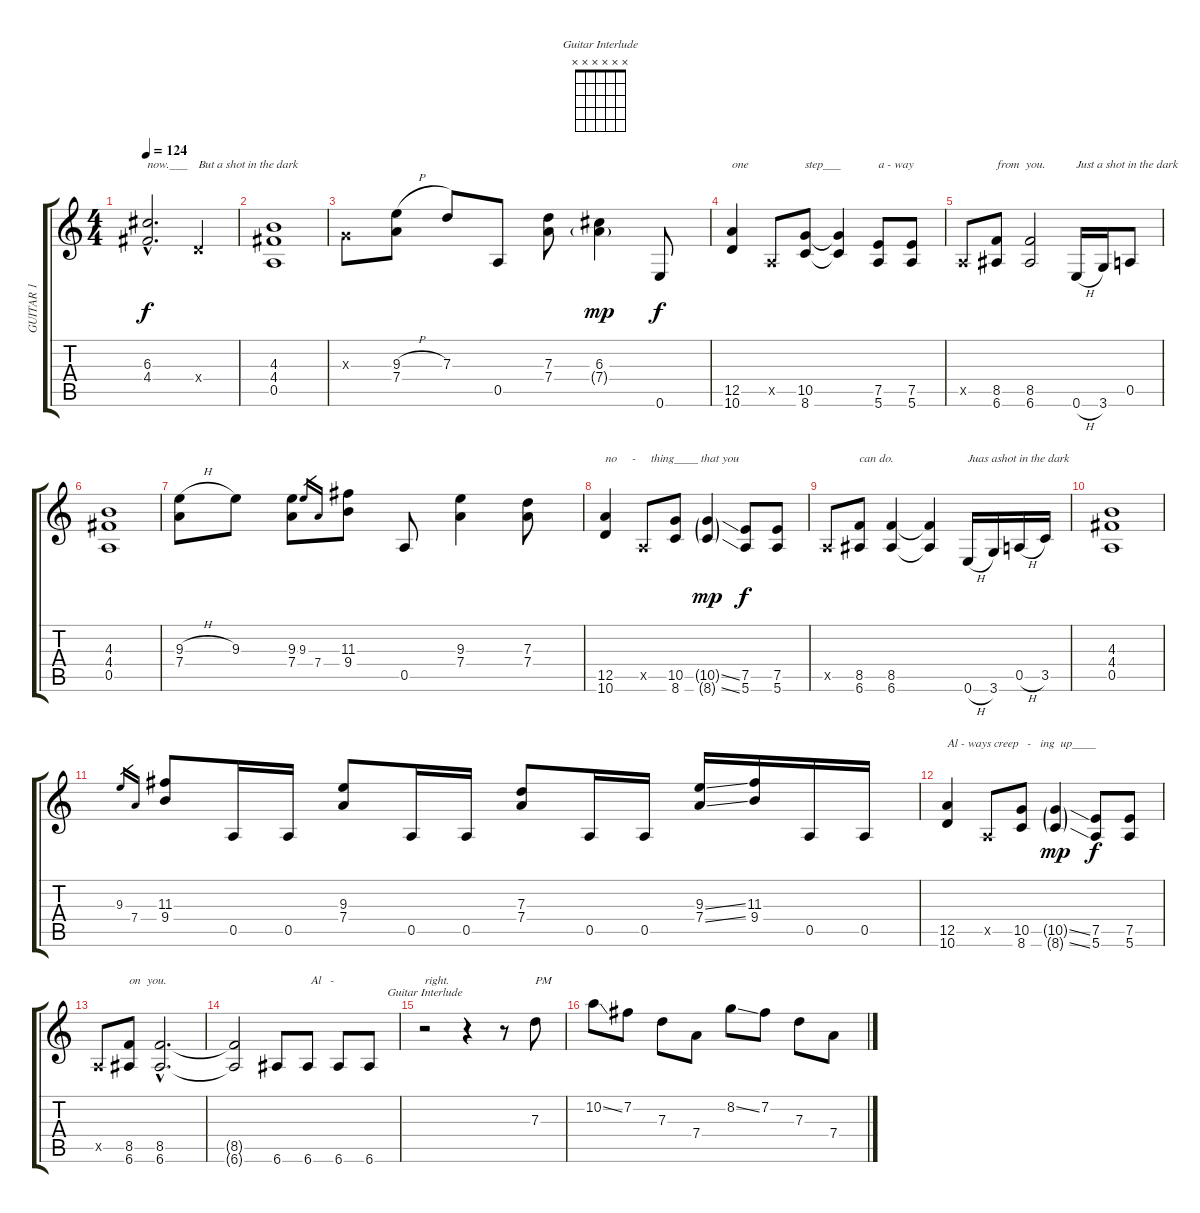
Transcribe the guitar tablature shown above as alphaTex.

\track ("GUITAR 1" "GUITAR 1") {instrument overdrivenguitar}
\staff {score tabs}
\tuning (E4 B3 G3 D3 A2 E2) {hide}
\chord ("Guitar Interlude" x x x x x x) {firstfret 0}
\ts (4 4)
\tempo 124
\clef g2
\ks c
(6.3{hac} 4.4{hac}).2{d txt "now.___" dy f} 0.4{x}.4{txt "But a shot in the dark"} |
(4.3 4.4 0.5).1 |
0.3{x}.8 (9.3{h} 7.4).8 7.3.8 0.5.8 (7.3 7.4).8 (6.3 7.4{g}).4{dy mp} 0.6.8{dy f} |
(12.5 10.6).4{txt "one"} 0.5{x}.8 (10.5 8.6).8{txt "step___"} (10.5{t} 8.6{t}).4 (7.5 5.6).8{txt "a - way"} (7.5 5.6).8 |
0.5{x}.8 (8.5 6.6).8{txt "from  you."} (8.5 6.6).2 0.6{h}.16{txt "Just a shot in the dark"} 3.6.16 0.5.8 |
(4.3 4.4 0.5).1 |
(9.3{h} 7.4).8 9.3.8 (9.3 7.4).8 9.3.16{gr} 7.4.16{gr} (11.3 9.4).8 0.5.8 (9.3 7.4).4 (7.3 7.4).8 |
(12.5 10.6).4{txt "no     -     thing____ that you"} 0.5{x}.8 (10.5 8.6).8 (10.5{ss g} 8.6{ss g}).4{dy mp} (7.5 5.6).8{dy f} (7.5 5.6).8 |
0.5{x}.8 (8.5 6.6).8{txt "can do."} (8.5 6.6).4 (8.5{t} 6.6{t}).4 0.6{h}.16{txt "Juas ashot in the dark"} 3.6.16 0.5{h}.16 3.5.16 |
(4.3 4.4 0.5).1 |
9.3.16{gr} 7.4.16{gr} (11.3 9.4).8 0.5.16 0.5.16 (9.3 7.4).8 0.5.16 0.5.16 (7.3 7.4).8 0.5.16 0.5.16 (9.3{ss} 7.4{ss}).16 (11.3 9.4).16 0.5.16 0.5.16 |
(12.5 10.6).4{txt "Al - ways creep   -   ing  up____"} 0.5{x}.8 (10.5 8.6).8 (10.5{ss g} 8.6{ss g}).4{dy mp} (7.5 5.6).8{dy f} (7.5 5.6).8 |
0.5{x}.8 (8.5 6.6).8{txt "on  you."} (8.5{hac} 6.6{hac}).2{d} |
(8.5{t} 6.6{t}).2 6.6.8 6.6.8{txt " Al   -"} 6.6.8 6.6.8 |
r.2{ch "Guitar Interlude" txt "right."} r.4 r.8 7.3.8{txt "PM"} |
10.2{ss}.8 7.2.8 7.3.8 7.4.8 8.2{ss}.8 7.2.8 7.3.8 7.4.8
